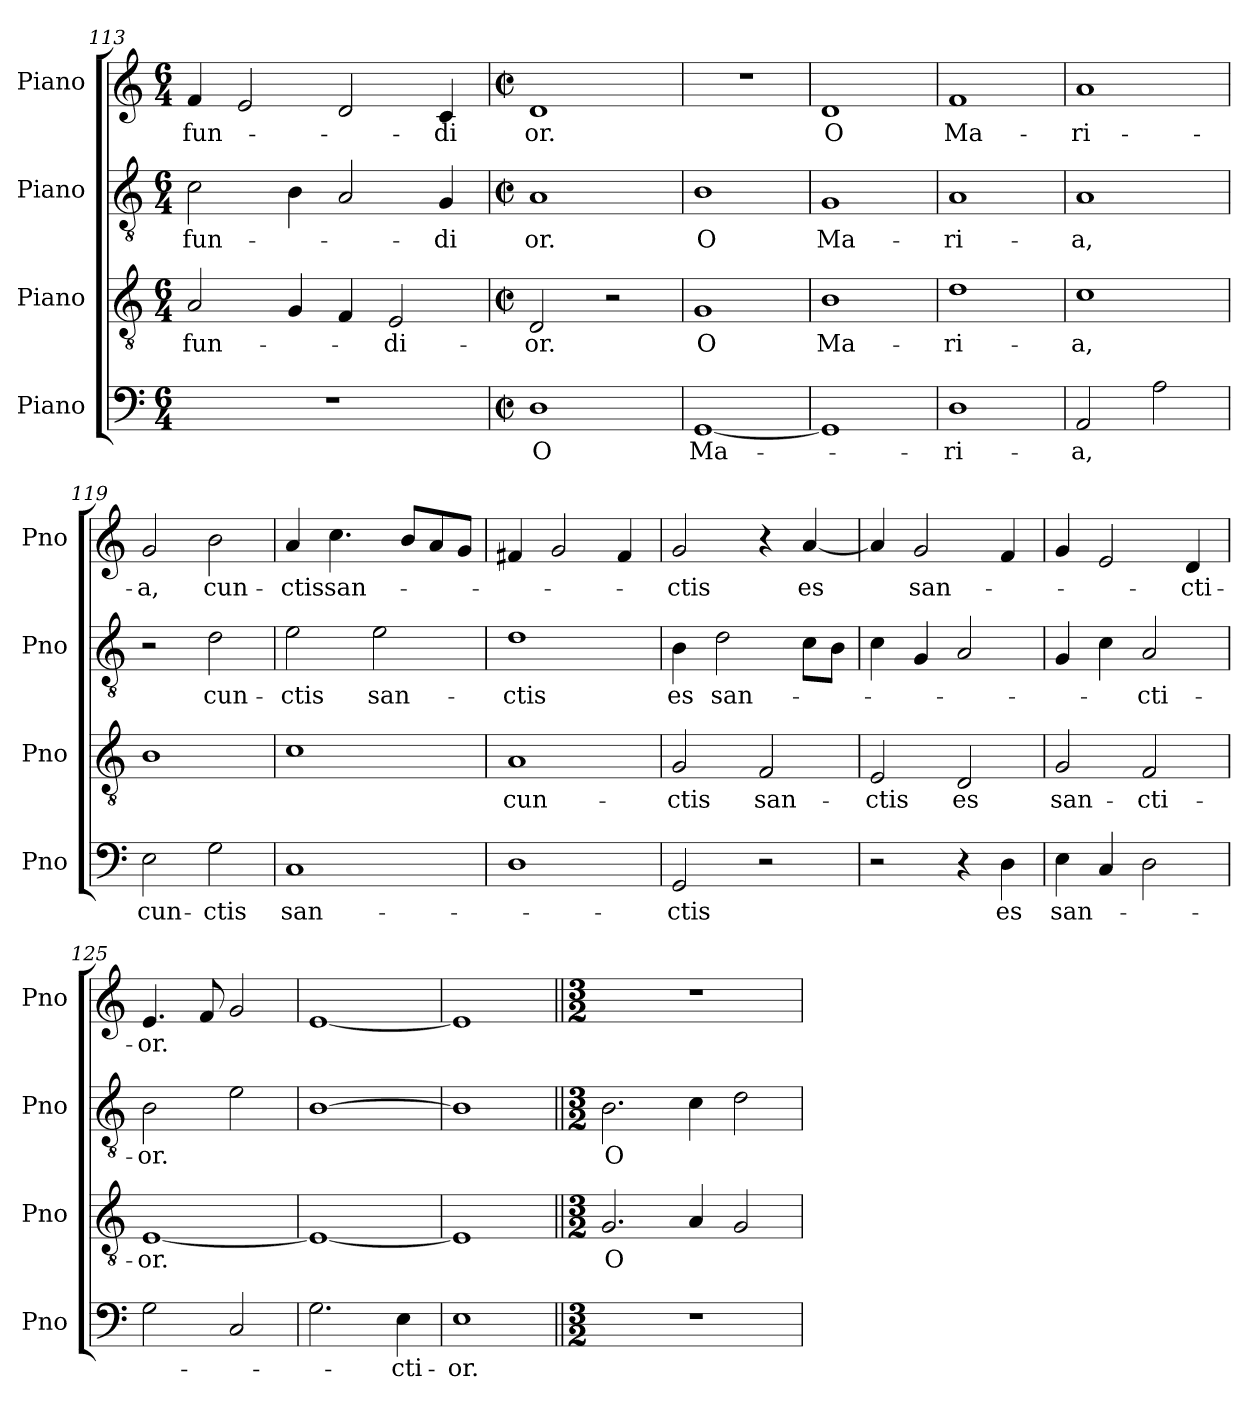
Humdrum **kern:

**kern	**text	**kern	**text	**kern	**text	**kern	**text
*part4	*part4	*part3	*part3	*part2	*part2	*part1	*part1
*staff4	*staff4	*staff3	*staff3	*staff2	*staff2	*staff1	*staff1
*I"Piano	*	*I"Piano	*	*I"Piano	*	*I"Piano	*
*I'Pno	*	*I'Pno	*	*I'Pno	*	*I'Pno	*
!!LO:LB:g=z
*clefF4	*	*clefGv2	*	*clefGv2	*	*clefG2	*
*k[]	*	*k[]	*	*k[]	*	*k[]	*
*M6/4	*	*M6/4	*	*M6/4	*	*M6/4	*
=113	=113	=113	=113	=113	=113	=113	=113
1.r	.	2A/	fun-	2c\	-fun-	4f/	-fun-
.	.	.	.	.	.	2e/	.
.	.	4G/	.	4B\	.	.	.
.	.	4F/	.	2A/	.	2d/	.
.	.	2E/	-di-	.	.	.	.
.	.	.	.	4G/	-di	4c/	-di
=114	=114	=114	=114	=114	=114	=114	=114
*M2/2	*	*M2/2	*	*M2/2	*	*M2/2	*
*met(c|)	*	*met(c|)	*	*met(c|)	*	*met(c|)	*
1D	O	2D/	-or.	1A	or.	1d	or.
.	.	2r	.	.	.	.	.
=115	=115	=115	=115	=115	=115	=115	=115
[1GG	Ma-	1G	O	1B	O	1r	.
=116	=116	=116	=116	=116	=116	=116	=116
1GG]	.	1B	Ma-	1G	Ma-	1d	O
=117	=117	=117	=117	=117	=117	=117	=117
1D	-ri-	1d	-ri-	1A	-ri-	1f	Ma-
=118	=118	=118	=118	=118	=118	=118	=118
2AA/	-a,	1c	-a,	1A	-a,	1a	-ri-
2A\	.	.	.	.	.	.	.
=119	=119	=119	=119	=119	=119	=119	=119
2E\	cun-	1B	.	2r	.	2g/	-a,
2G\	-ctis	.	.	2d\	cun-	2b\	cun-
=120	=120	=120	=120	=120	=120	=120	=120
1C	san-	1c	.	2e\	-ctis	4a/	-ctis
.	.	.	.	.	.	4.cc\	san-
.	.	.	.	2e\	san-	.	.
.	.	.	.	.	.	8b/L	.
.	.	.	.	.	.	8a/	.
.	.	.	.	.	.	8g/J	.
!!LO:PB:g=z
=121	=121	=121	=121	=121	=121	=121	=121
1D	.	1A	cun-	1d	-ctis	4f#X/	.
.	.	.	.	.	.	2g/	.
.	.	.	.	.	.	4f#/	.
=122	=122	=122	=122	=122	=122	=122	=122
2GG/	-ctis	2G/	-ctis	4B\	es	2g/	-ctis
.	.	.	.	2d\	san-	.	.
2r	.	2F/	san-	.	.	4r	.
.	.	.	.	8c\L	.	[4a/	es
.	.	.	.	8B\J	.	.	.
=123	=123	=123	=123	=123	=123	=123	=123
2r	.	2E/	-ctis	4c\	.	4a/]	.
.	.	.	.	4G/	.	2g/	san-
4r	.	2D/	es	2A/	.	.	.
4D\	es	.	.	.	.	4f/	.
=124	=124	=124	=124	=124	=124	=124	=124
4E\	san-	2G/	san-	4G/	.	4g/	.
4C/	.	.	.	4c\	.	2e/	.
2D\	.	2F/	-cti-	2A/	-cti-	.	.
.	.	.	.	.	.	4d/	-cti-
=125	=125	=125	=125	=125	=125	=125	=125
2G\	.	[1E	-or.	2B\	-or.	4.e/	-or.
.	.	.	.	.	.	8f/	.
2C/	.	.	.	2e\	.	2g/	.
=126	=126	=126	=126	=126	=126	=126	=126
2.G\	.	1E_	.	[1B	.	[1e	.
4E\	-cti-	.	.	.	.	.	.
=127	=127	=127	=127	=127	=127	=127	=127
1E	-or.	1E]	.	1B]	.	1e]	.
!!LO:LB:g=z
=128||	=128||	=128||	=128||	=128||	=128||	=128||	=128||
*M3/2	*	*M3/2	*	*M3/2	*	*M3/2	*
1.r	.	2.G/	O	2.B\	O	1.r	.
.	.	4A/	.	4c\	.	.	.
.	.	2G/	.	2d\	.	.	.
=	=	=	=	=	=	=	=
*-	*-	*-	*-	*-	*-	*-	*-
